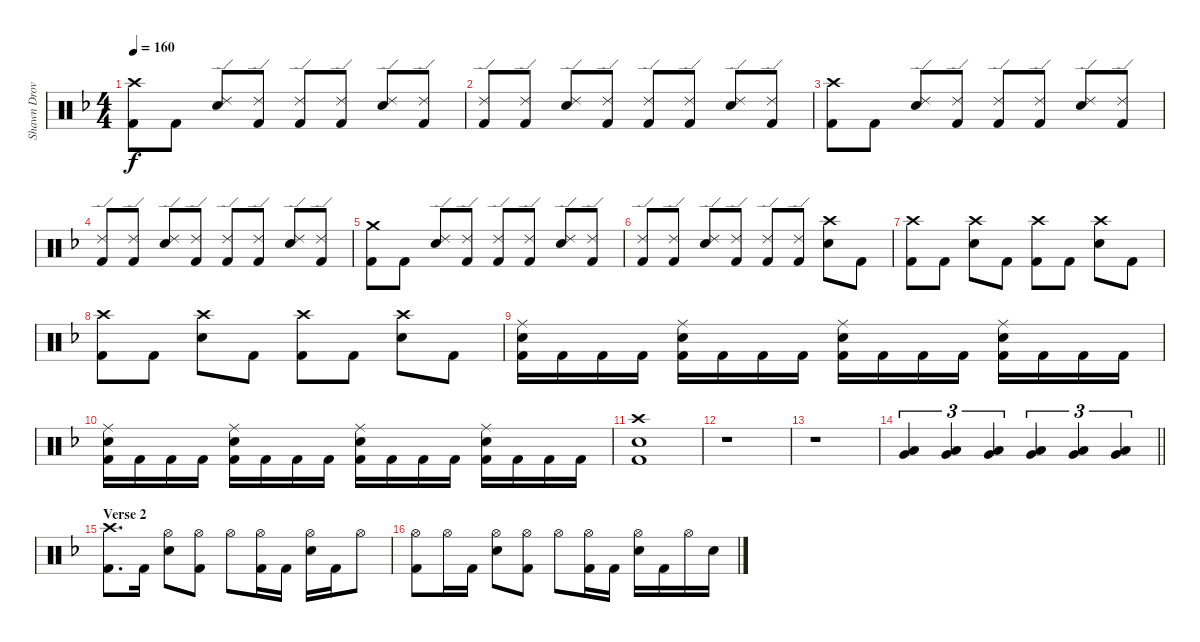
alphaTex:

\track ("Shawn Drover - Drums" "Shawn Drov") {instrument percussion}
\staff {score}
\articulation defaults
\ts (4 4)
\tempo 160
\clef neutral
\ks f
("Crash high (hit)" "Kick (hit) 2").8{dy f} "Kick (hit) 2".8 ("Snare (hit) 2" "Ride (edge) 2").8 ("Ride (edge) 2" "Kick (hit) 2").8 ("Ride (edge) 2" "Kick (hit) 2").8 ("Ride (edge) 2" "Kick (hit) 2").8 ("Snare (hit) 2" "Ride (edge) 2").8 ("Ride (edge) 2" "Kick (hit) 2").8 |
("Ride (edge) 2" "Kick (hit) 2").8 ("Ride (edge) 2" "Kick (hit) 2").8 ("Snare (hit) 2" "Ride (edge) 2").8 ("Ride (edge) 2" "Kick (hit) 2").8 ("Ride (edge) 2" "Kick (hit) 2").8 ("Ride (edge) 2" "Kick (hit) 2").8 ("Snare (hit) 2" "Ride (edge) 2").8 ("Ride (edge) 2" "Kick (hit) 2").8 |
("Crash high (hit)" "Kick (hit) 2").8 "Kick (hit) 2".8 ("Snare (hit) 2" "Ride (edge) 2").8 ("Ride (edge) 2" "Kick (hit) 2").8 ("Ride (edge) 2" "Kick (hit) 2").8 ("Ride (edge) 2" "Kick (hit) 2").8 ("Snare (hit) 2" "Ride (edge) 2").8 ("Ride (edge) 2" "Kick (hit) 2").8 |
("Ride (edge) 2" "Kick (hit) 2").8 ("Ride (edge) 2" "Kick (hit) 2").8 ("Snare (hit) 2" "Ride (edge) 2").8 ("Ride (edge) 2" "Kick (hit) 2").8 ("Ride (edge) 2" "Kick (hit) 2").8 ("Ride (edge) 2" "Kick (hit) 2").8 ("Snare (hit) 2" "Ride (edge) 2").8 ("Ride (edge) 2" "Kick (hit) 2").8 |
("Crash medium (hit)" "Kick (hit) 2").8 "Kick (hit) 2".8 ("Snare (hit) 2" "Ride (edge) 2").8 ("Ride (edge) 2" "Kick (hit) 2").8 ("Ride (edge) 2" "Kick (hit) 2").8 ("Ride (edge) 2" "Kick (hit) 2").8 ("Snare (hit) 2" "Ride (edge) 2").8 ("Ride (edge) 2" "Kick (hit) 2").8 |
("Ride (edge) 2" "Kick (hit) 2").8 ("Ride (edge) 2" "Kick (hit) 2").8 ("Snare (hit) 2" "Ride (edge) 2").8 ("Ride (edge) 2" "Kick (hit) 2").8 ("Ride (edge) 2" "Kick (hit) 2").8 ("Ride (edge) 2" "Kick (hit) 2").8 ("Snare (hit) 2" "Crash high (hit)").8 "Kick (hit) 2".8 |
("Crash high (hit)" "Kick (hit) 2").8 "Kick (hit) 2".8 ("Snare (hit) 2" "Crash high (hit)").8 "Kick (hit) 2".8 ("Crash high (hit)" "Kick (hit) 2").8 "Kick (hit) 2".8 ("Snare (hit) 2" "Crash high (hit)").8 "Kick (hit) 2".8 |
("Crash high (hit)" "Kick (hit) 2").8 "Kick (hit) 2".8 ("Snare (hit) 2" "Crash high (hit)").8 "Kick (hit) 2".8 ("Crash high (hit)" "Kick (hit) 2").8 "Kick (hit) 2".8 ("Snare (hit) 2" "Crash high (hit)").8 "Kick (hit) 2".8 |
("Snare (hit) 2" "Ride (middle)" "Kick (hit) 2").16 "Kick (hit) 2".16 "Kick (hit) 2".16 "Kick (hit) 2".16 ("Snare (hit) 2" "Ride (middle)" "Kick (hit) 2").16 "Kick (hit) 2".16 "Kick (hit) 2".16 "Kick (hit) 2".16 ("Snare (hit) 2" "Ride (middle)" "Kick (hit) 2").16 "Kick (hit) 2".16 "Kick (hit) 2".16 "Kick (hit) 2".16 ("Snare (hit) 2" "Ride (middle)" "Kick (hit) 2").16 "Kick (hit) 2".16 "Kick (hit) 2".16 "Kick (hit) 2".16 |
("Snare (hit) 2" "Ride (middle)" "Kick (hit) 2").16 "Kick (hit) 2".16 "Kick (hit) 2".16 "Kick (hit) 2".16 ("Snare (hit) 2" "Ride (middle)" "Kick (hit) 2").16 "Kick (hit) 2".16 "Kick (hit) 2".16 "Kick (hit) 2".16 ("Snare (hit) 2" "Ride (middle)" "Kick (hit) 2").16 "Kick (hit) 2".16 "Kick (hit) 2".16 "Kick (hit) 2".16 ("Snare (hit) 2" "Ride (middle)" "Kick (hit) 2").16 "Kick (hit) 2".16 "Kick (hit) 2".16 "Kick (hit) 2".16 |
("Snare (hit) 2" "Crash high (hit)" "Kick (hit) 2").1 |
r.1 |
r.1 |
\barLineRight lightlight
("Low Tom (hit)" "Very Low Tom (hit)").4{tu (3 2)} ("Low Tom (hit)" "Very Low Tom (hit)").4{tu (3 2)} ("Low Tom (hit)" "Very Low Tom (hit)").4{tu (3 2)} ("Low Tom (hit)" "Very Low Tom (hit)").4{tu (3 2)} ("Low Tom (hit)" "Very Low Tom (hit)").4{tu (3 2)} ("Low Tom (hit)" "Very Low Tom (hit)").4{tu (3 2)} |
\section ("" "Verse 2")
("Crash high (hit)" "Kick (hit) 2").8{d} "Kick (hit) 2".16 ("Snare (hit) 2" "Hi-Hat (open)").8 ("Hi-Hat (open)" "Kick (hit) 2").8 "Hi-Hat (open)".8 ("Hi-Hat (open)" "Kick (hit) 2").16 "Kick (hit) 2".16 ("Snare (hit) 2" "Hi-Hat (open)").16 "Kick (hit) 2".16 "Hi-Hat (open)".8 |
("Hi-Hat (open)" "Kick (hit) 2").8 "Hi-Hat (open)".16 "Kick (hit) 2".16 ("Snare (hit) 2" "Hi-Hat (open)").8 ("Hi-Hat (open)" "Kick (hit) 2").8 "Hi-Hat (open)".8 ("Hi-Hat (open)" "Kick (hit) 2").16 "Kick (hit) 2".16 ("Snare (hit) 2" "Hi-Hat (open)").16 "Kick (hit) 2".16 "Hi-Hat (open)".16 "Snare (hit) 2".16
